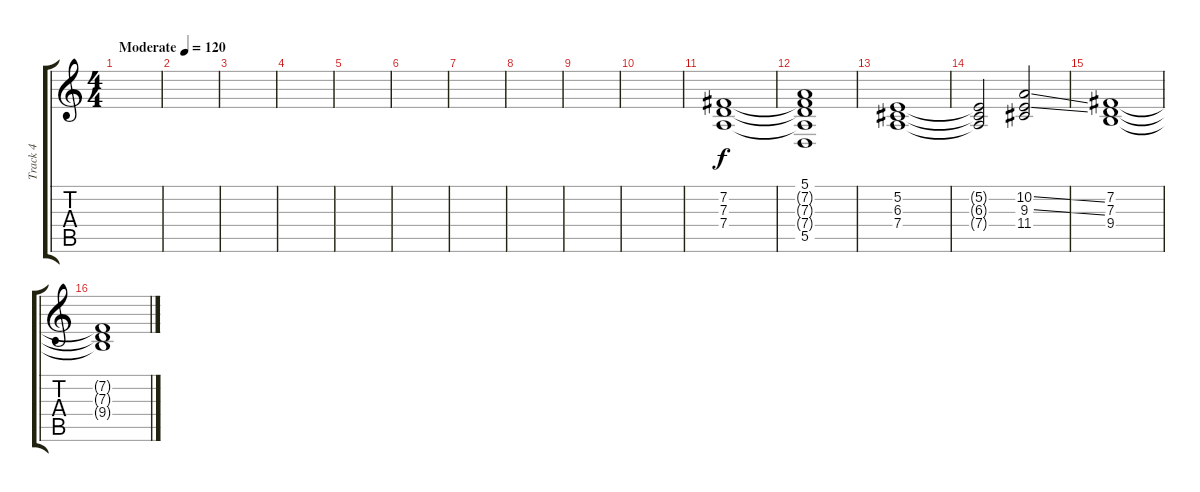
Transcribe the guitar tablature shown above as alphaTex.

\track ("Track 4" "Track 4") {instrument bagpipe}
\staff {score tabs}
\tuning (E4 B3 G3 D3 A2 E2) {hide}
\ts (4 4)
\tempo (120 "Moderate")
\clef g2
\ks c
|
|
|
|
|
|
|
|
|
|
(7.2 7.3 7.4).1 |
(5.1 7.2{t} 7.3{t} 7.4{t} 5.5).1 |
(5.2 6.3 7.4).1 |
(5.2{t} 6.3{t} 7.4{t}).2 (10.2{ss} 9.3{ss} 11.4).2 |
(7.2 7.3 9.4).1 |
(7.2{t} 7.3{t} 9.4{t}).1
